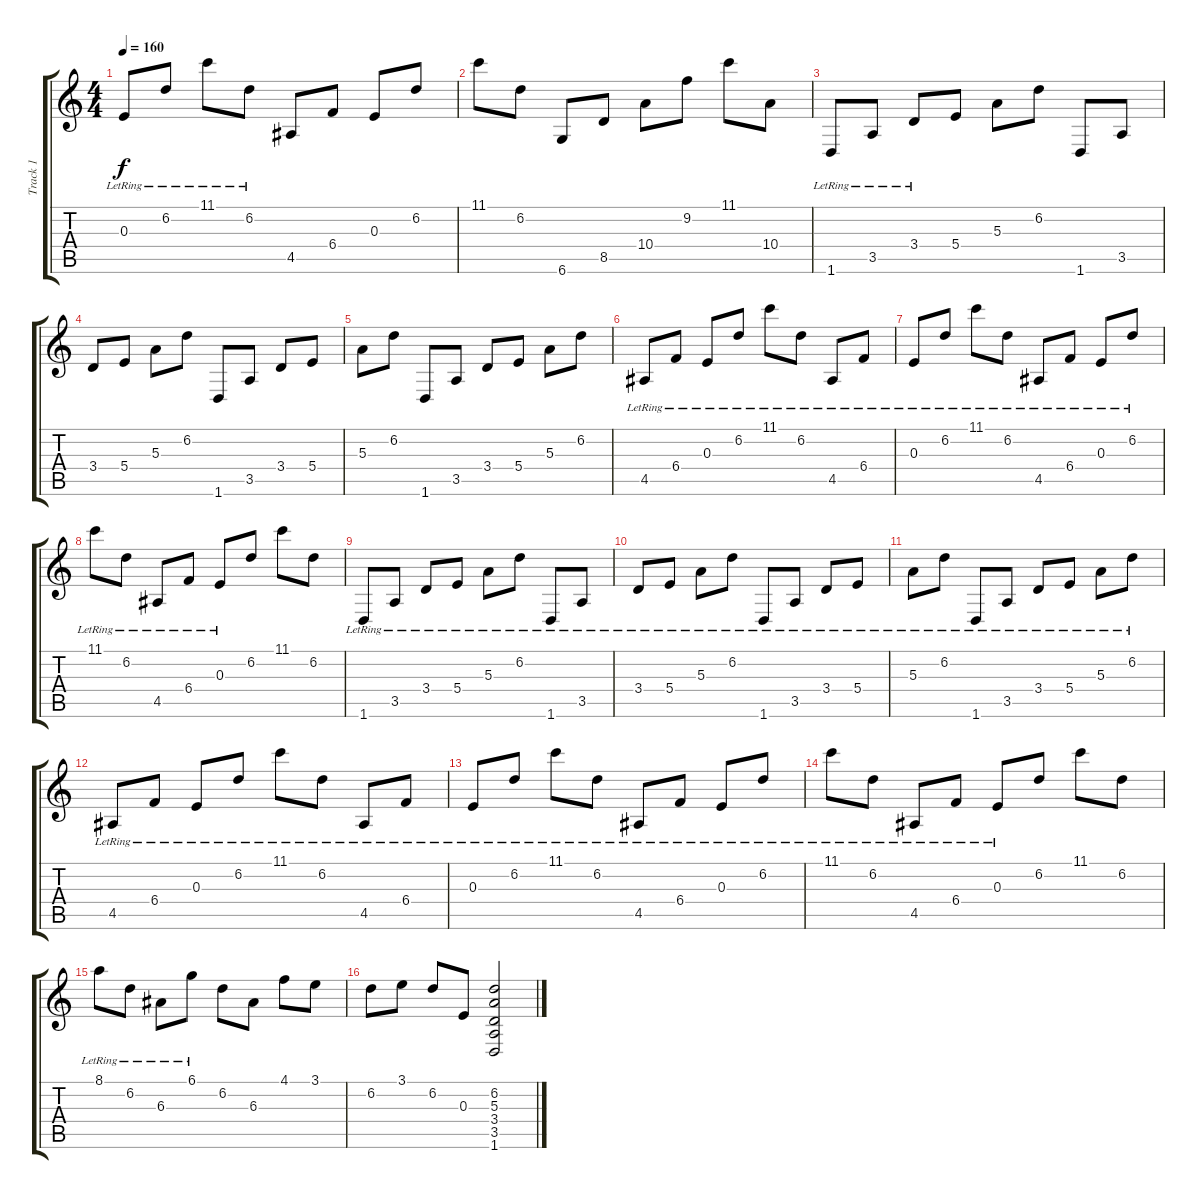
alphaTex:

\track ("Track 1" "Track 1") {instrument electricguitarjazz}
\staff {score tabs}
\tuning (Db4 Ab3 E3 B2 Gb2 Db2) {hide}
\ts (4 4)
\tempo 160
\clef g2
\ks c
0.3{lr}.8{dy f} 6.2{lr}.8 11.1{lr}.8 6.2{lr}.8 4.5.8 6.4.8 0.3.8 6.2.8 |
11.1.8 6.2.8 6.6.8 8.5.8 10.4.8 9.2.8 11.1.8 10.4.8 |
1.6{lr}.8 3.5{lr}.8 3.4{lr}.8 5.4.8 5.3.8 6.2.8 1.6.8 3.5.8 |
3.4.8 5.4.8 5.3.8 6.2.8 1.6.8 3.5.8 3.4.8 5.4.8 |
5.3.8 6.2.8 1.6.8 3.5.8 3.4.8 5.4.8 5.3.8 6.2.8 |
4.5{lr}.8 6.4{lr}.8 0.3{lr}.8 6.2{lr}.8 11.1{lr}.8 6.2{lr}.8 4.5{lr}.8 6.4{lr}.8 |
0.3{lr}.8 6.2{lr}.8 11.1{lr}.8 6.2{lr}.8 4.5{lr}.8 6.4{lr}.8 0.3{lr}.8 6.2{lr}.8 |
11.1{lr}.8 6.2{lr}.8 4.5{lr}.8 6.4{lr}.8 0.3{lr}.8 6.2.8 11.1.8 6.2.8 |
1.6{lr}.8 3.5{lr}.8 3.4{lr}.8 5.4{lr}.8 5.3{lr}.8 6.2{lr}.8 1.6{lr}.8 3.5{lr}.8 |
3.4{lr}.8 5.4{lr}.8 5.3{lr}.8 6.2{lr}.8 1.6{lr}.8 3.5{lr}.8 3.4{lr}.8 5.4{lr}.8 |
5.3{lr}.8 6.2{lr}.8 1.6{lr}.8 3.5{lr}.8 3.4{lr}.8 5.4{lr}.8 5.3{lr}.8 6.2{lr}.8 |
4.5{lr}.8 6.4{lr}.8 0.3{lr}.8 6.2{lr}.8 11.1{lr}.8 6.2{lr}.8 4.5{lr}.8 6.4{lr}.8 |
0.3{lr}.8 6.2{lr}.8 11.1{lr}.8 6.2{lr}.8 4.5{lr}.8 6.4{lr}.8 0.3{lr}.8 6.2{lr}.8 |
11.1{lr}.8 6.2{lr}.8 4.5{lr}.8 6.4{lr}.8 0.3{lr}.8 6.2.8 11.1.8 6.2.8 |
8.1{lr}.8 6.2{lr}.8 6.3{lr}.8 6.1{lr}.8 6.2.8 6.3.8 4.1.8 3.1.8 |
6.2.8 3.1.8 6.2.8 0.3.8 (6.2 5.3 3.4 3.5 1.6).2
